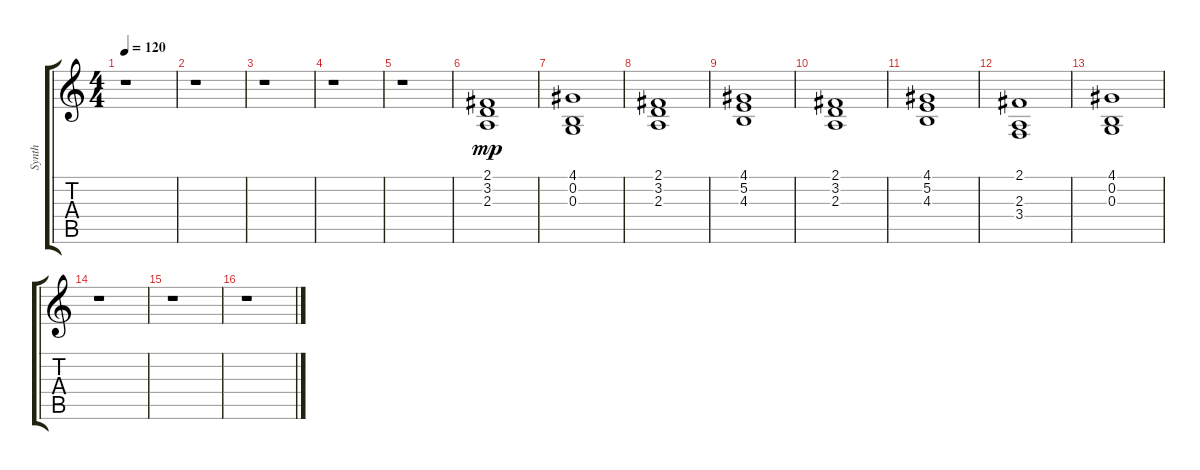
\track ("Synth               " "Synth     ") {instrument pad3polysynth}
\staff {score tabs}
\tuning (E4 B3 G3 D3 A2 E2) {hide}
\ts (4 4)
\tempo 120
\clef g2
\ks c
r.1{dy mp instrument pad3polysynth} |
r.1 |
r.1 |
r.1 |
r.1 |
(2.1 3.2 2.3).1 |
(4.1 0.2 0.3).1 |
(2.1 3.2 2.3).1 |
(4.1 5.2 4.3).1 |
(2.1 3.2 2.3).1 |
(4.1 5.2 4.3).1 |
(2.1 2.3 3.4).1 |
(4.1 0.2 0.3).1 |
r.1 |
r.1 |
r.1
